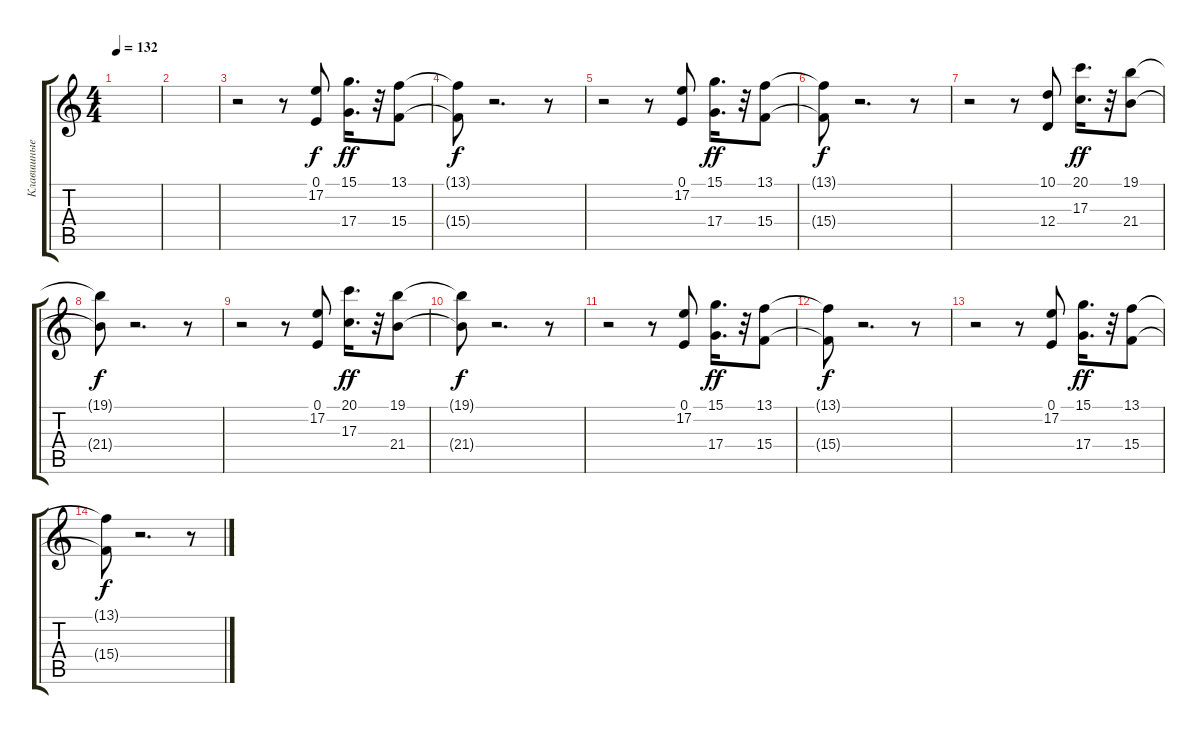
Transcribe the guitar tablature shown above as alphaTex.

\track ("Клавишные" "Клавишные") {instrument electricgrandpiano}
\staff {score tabs}
\tuning (E4 B3 G3 D3 A2 E2) {hide}
\ts (4 4)
\tempo 132
\clef g2
\ks c
|
|
r.2 r.8 (0.1 17.2).8{dy f} (15.1 17.4).16{d dy ff} r.32 (13.1 15.4).8 |
(13.1{t} 15.4{t}).8{dy f} r.2{d} r.8 |
r.2 r.8 (0.1 17.2).8 (15.1 17.4).16{d dy ff} r.32 (13.1 15.4).8 |
(13.1{t} 15.4{t}).8{dy f} r.2{d} r.8 |
r.2 r.8 (10.1 12.4).8 (20.1 17.3).16{d dy ff} r.32 (19.1 21.4).8 |
(19.1{t} 21.4{t}).8{dy f} r.2{d} r.8 |
r.2 r.8 (0.1 17.2).8 (20.1 17.3).16{d dy ff} r.32 (19.1 21.4).8 |
(19.1{t} 21.4{t}).8{dy f} r.2{d} r.8 |
r.2 r.8 (0.1 17.2).8 (15.1 17.4).16{d dy ff} r.32 (13.1 15.4).8 |
(13.1{t} 15.4{t}).8{dy f} r.2{d} r.8 |
r.2 r.8 (0.1 17.2).8 (15.1 17.4).16{d dy ff} r.32 (13.1 15.4).8 |
(13.1{t} 15.4{t}).8{dy f} r.2{d} r.8
